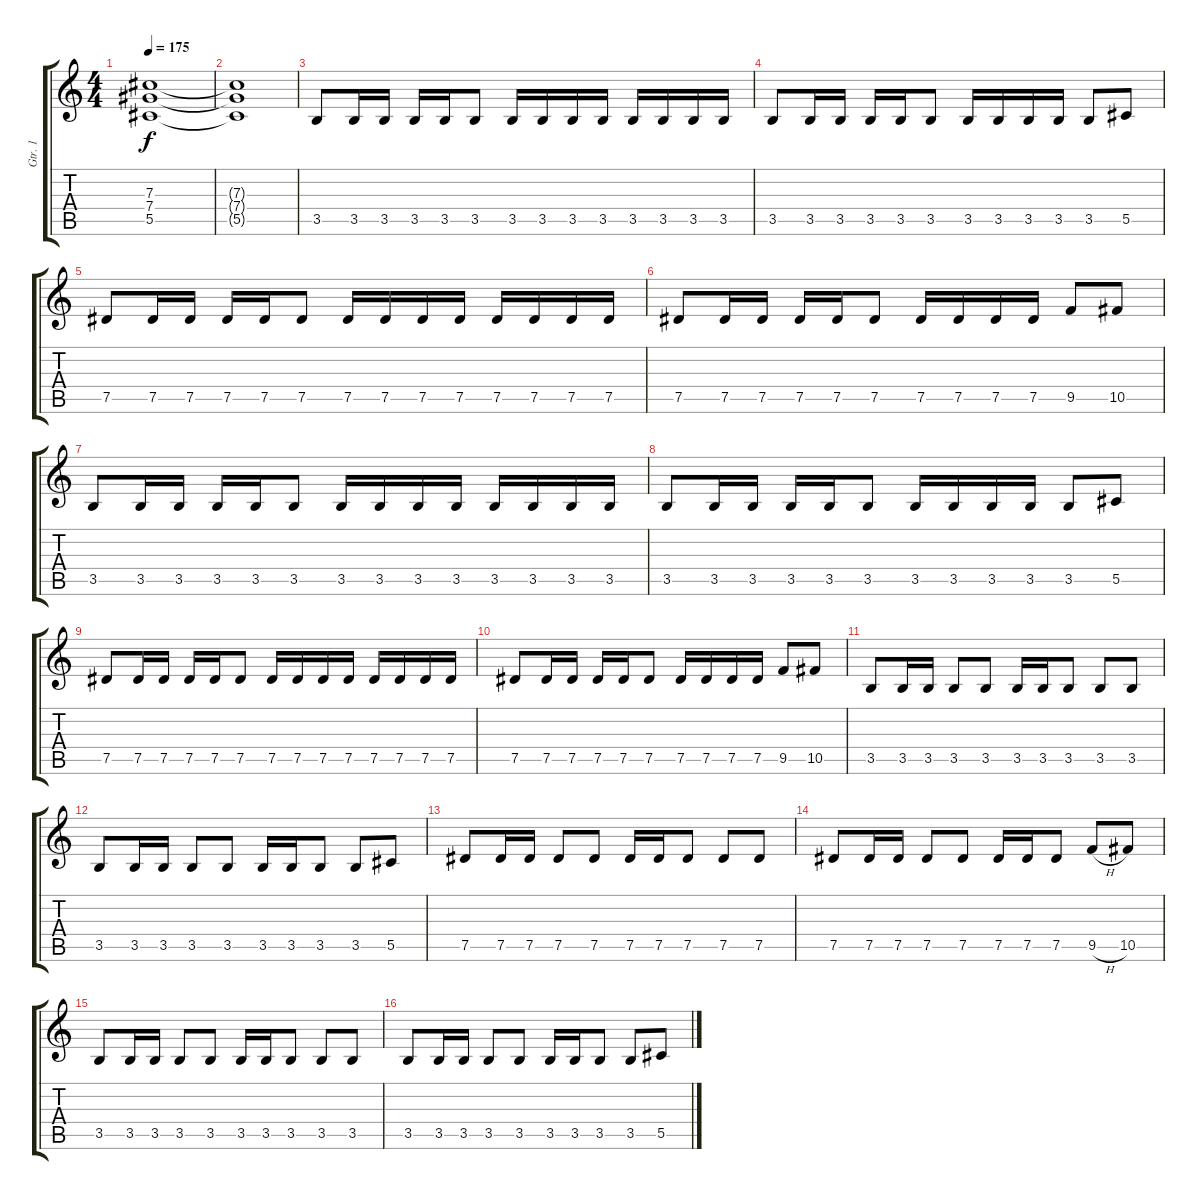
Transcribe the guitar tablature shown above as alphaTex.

\track ("Gtr. 1" "Gtr. 1") {instrument distortionguitar}
\staff {score tabs}
\tuning (Eb4 Bb3 Gb3 Db3 Ab2 Eb2) {hide}
\ts (4 4)
\tempo 175
\clef g2
\ks c
(7.3 7.4 5.5).1{dy f} |
(7.3{t} 7.4{t} 5.5{t}).1 |
3.5.8 3.5.16 3.5.16 3.5.16 3.5.16 3.5.8 3.5.16 3.5.16 3.5.16 3.5.16 3.5.16 3.5.16 3.5.16 3.5.16 |
3.5.8 3.5.16 3.5.16 3.5.16 3.5.16 3.5.8 3.5.16 3.5.16 3.5.16 3.5.16 3.5.8 5.5.8 |
7.5.8 7.5.16 7.5.16 7.5.16 7.5.16 7.5.8 7.5.16 7.5.16 7.5.16 7.5.16 7.5.16 7.5.16 7.5.16 7.5.16 |
7.5.8 7.5.16 7.5.16 7.5.16 7.5.16 7.5.8 7.5.16 7.5.16 7.5.16 7.5.16 9.5.8 10.5.8 |
3.5.8 3.5.16 3.5.16 3.5.16 3.5.16 3.5.8 3.5.16 3.5.16 3.5.16 3.5.16 3.5.16 3.5.16 3.5.16 3.5.16 |
3.5.8 3.5.16 3.5.16 3.5.16 3.5.16 3.5.8 3.5.16 3.5.16 3.5.16 3.5.16 3.5.8 5.5.8 |
7.5.8 7.5.16 7.5.16 7.5.16 7.5.16 7.5.8 7.5.16 7.5.16 7.5.16 7.5.16 7.5.16 7.5.16 7.5.16 7.5.16 |
7.5.8 7.5.16 7.5.16 7.5.16 7.5.16 7.5.8 7.5.16 7.5.16 7.5.16 7.5.16 9.5.8 10.5.8 |
3.5.8 3.5.16 3.5.16 3.5.8 3.5.8 3.5.16 3.5.16 3.5.8 3.5.8 3.5.8 |
3.5.8 3.5.16 3.5.16 3.5.8 3.5.8 3.5.16 3.5.16 3.5.8 3.5.8 5.5.8 |
7.5.8 7.5.16 7.5.16 7.5.8 7.5.8 7.5.16 7.5.16 7.5.8 7.5.8 7.5.8 |
7.5.8 7.5.16 7.5.16 7.5.8 7.5.8 7.5.16 7.5.16 7.5.8 9.5{h}.8 10.5.8 |
3.5.8 3.5.16 3.5.16 3.5.8 3.5.8 3.5.16 3.5.16 3.5.8 3.5.8 3.5.8 |
3.5.8 3.5.16 3.5.16 3.5.8 3.5.8 3.5.16 3.5.16 3.5.8 3.5.8 5.5.8
